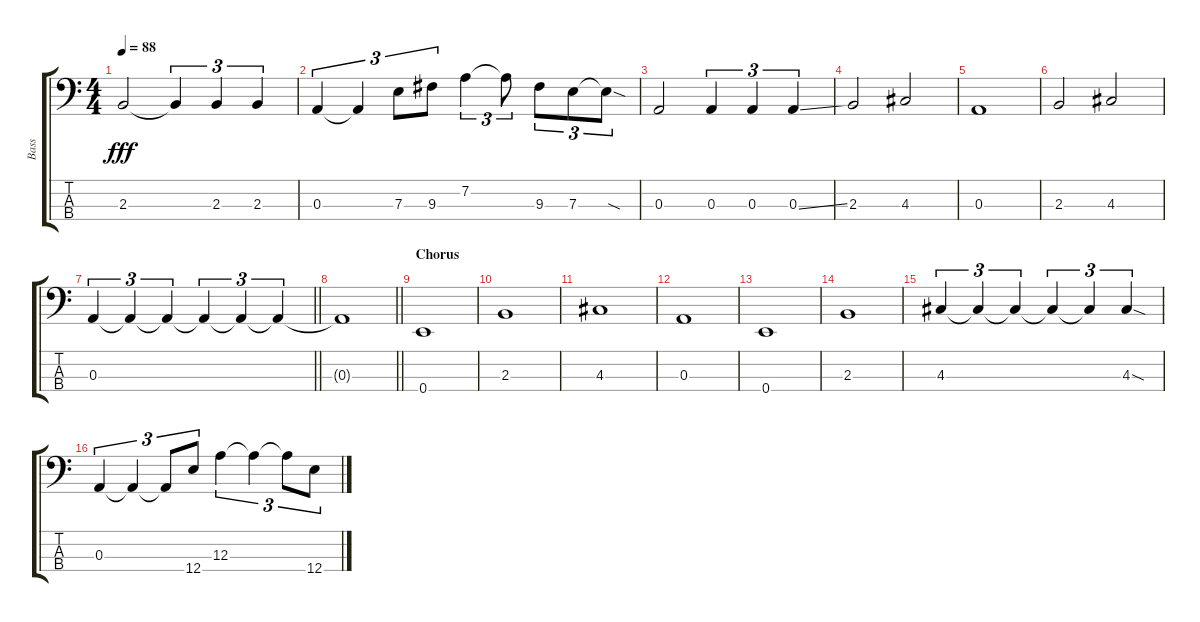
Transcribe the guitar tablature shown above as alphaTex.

\track ("Bass" "Bass") {instrument electricbassfinger}
\staff {score tabs}
\tuning (G2 D2 A1 E1) {hide}
\ts (4 4)
\tempo 88
\clef f4
\ks c
2.3.2{dy fff} 2.3{t}.4{tu (3 2)} 2.3.4{tu (3 2)} 2.3.4{tu (3 2)} |
0.3.4{tu (3 2)} 0.3{t}.4{tu (3 2)} 7.3.8{tu (3 2)} 9.3.8{tu (3 2)} 7.2.4{tu (3 2)} 7.2{t}.8{tu (3 2)} 9.3.8{tu (3 2)} 7.3.8{tu (3 2)} 7.3{sod t}.8{tu (3 2)} |
0.3.2 0.3.4{tu (3 2)} 0.3.4{tu (3 2)} 0.3{ss}.4{tu (3 2)} |
2.3.2 4.3.2 |
0.3.1 |
2.3.2 4.3.2 |
\barLineRight lightlight
0.3.4{tu (3 2)} 0.3{t}.4{tu (3 2)} 0.3{t}.4{tu (3 2)} 0.3{t}.4{tu (3 2)} 0.3{t}.4{tu (3 2)} 0.3{t}.4{tu (3 2)} |
\barLineRight lightlight
0.3{t}.1 |
\section ("" "Chorus")
0.4.1 |
2.3.1 |
4.3.1 |
0.3.1 |
0.4.1 |
2.3.1 |
4.3.4{tu (3 2)} 4.3{t}.4{tu (3 2)} 4.3{t}.4{tu (3 2)} 4.3{t}.4{tu (3 2)} 4.3{t}.4{tu (3 2)} 4.3{sod}.4{tu (3 2)} |
0.3.4{tu (3 2)} 0.3{t}.4{tu (3 2)} 0.3{t}.8{tu (3 2)} 12.4.8{tu (3 2)} 12.3.4{tu (3 2)} 12.3{t}.4{tu (3 2)} 12.3{t}.8{tu (3 2)} 12.4.8{tu (3 2)}
